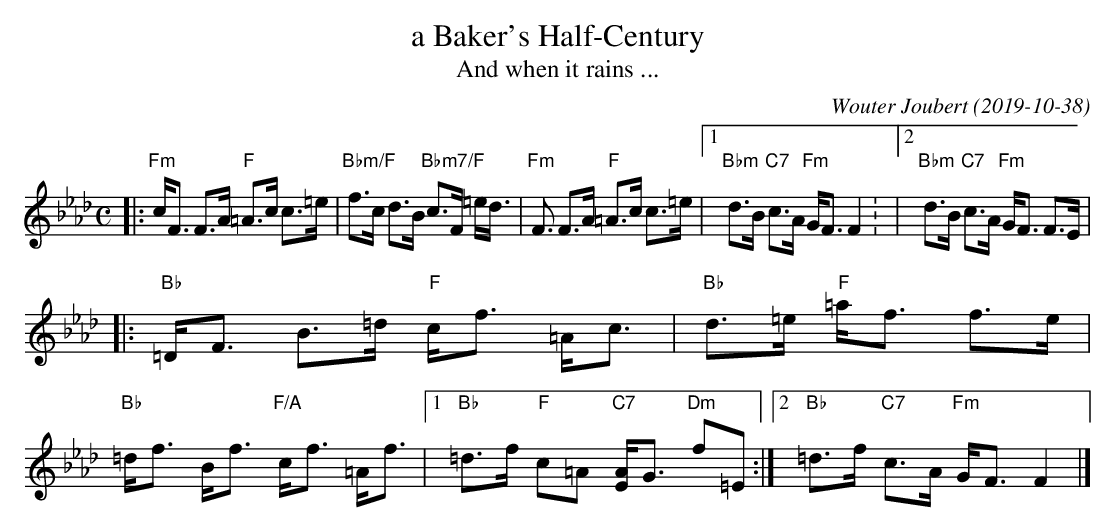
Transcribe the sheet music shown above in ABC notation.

X:1
T: a Baker's Half-Century
T: And when it rains ...
C: Wouter Joubert (2019-10-38)
M: C
L: 1/8
K: Fm
|:\
"Fm"c<F F>A "F"=A>c c>=e | "Bbm/F"f>c d>B "Bbm7/F"c>F =e<d |\
"Fm"<F F>A "F"=A>c c>=e |1 "Bbm"d>B "C7"c>A "Fm"G<F F2: |2 "Bbm"d>B "C7"c>A "Fm"G<F F>E |
|:\
"Bb"=D<F B>=d "F"c<f =A<c | "Bb"-d>=e "F"=a<f f>e |\
"Bb"=d<f B<f "F/A" c<f =A<f |[1 "Bb"=d>f "F"c=A "C7"[AE]<G "Dm"f=E :|2 "Bb"=d>f "C7"c>A "Fm"G<F F2 |]
